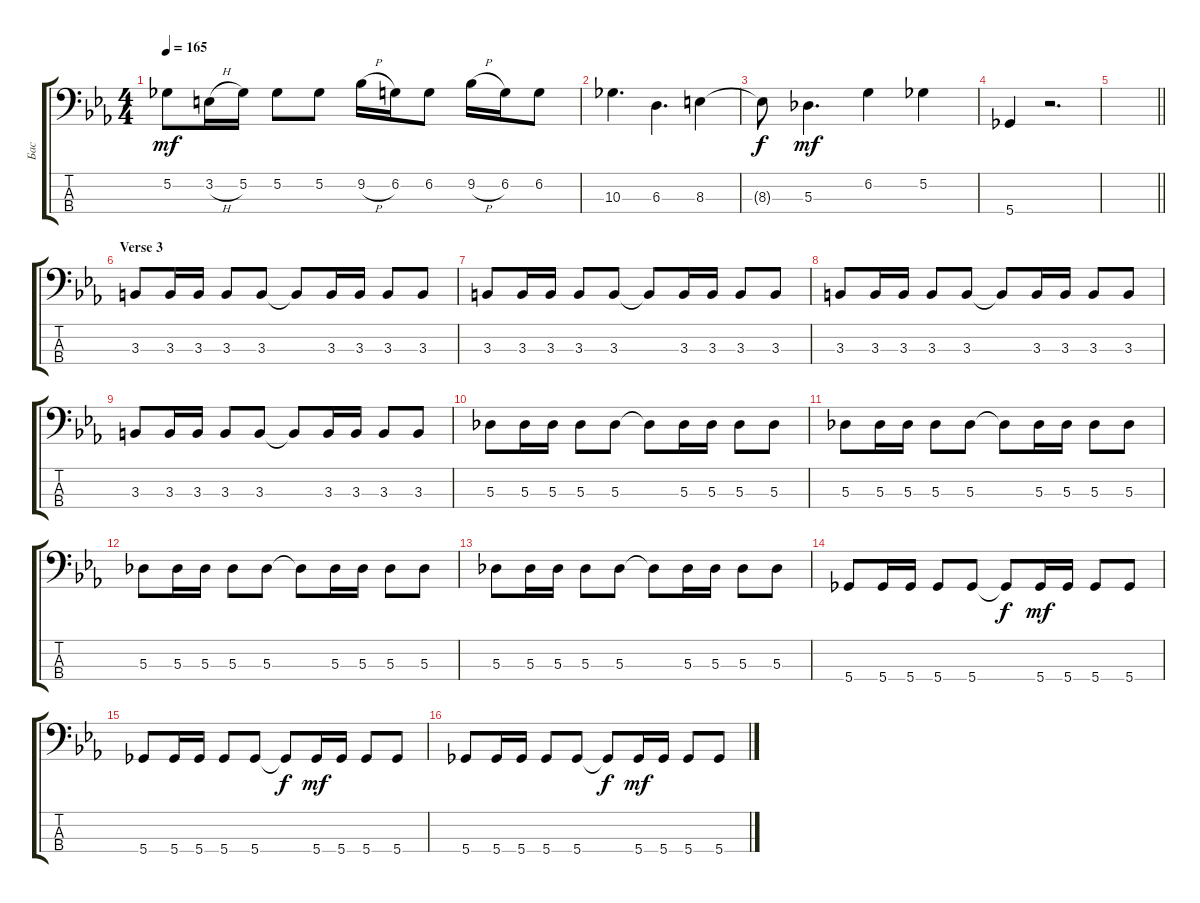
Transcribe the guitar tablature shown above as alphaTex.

\track ("Бас" "Бас") {instrument electricbassfinger}
\staff {score tabs}
\tuning (Gb2 Db2 Ab1 Db1) {hide}
\ts (4 4)
\tempo 165
\clef f4
\ks cminor
5.2.8{dy mf} 3.2{h}.16 5.2.16 5.2.8 5.2.8 9.2{h}.16 6.2.16 6.2.8 9.2{h}.16 6.2.16 6.2.8 |
10.3.4{d} 6.3.4{d} 8.3.4 |
8.3{t}.8{dy f} 5.3.4{d dy mf} 6.2.4 5.2.4 |
5.4.4 r.2{d} |
\barLineRight lightlight
|
\section ("" "Verse 3")
3.3.8 3.3.16 3.3.16 3.3.8 3.3.8 3.3{t}.8 3.3.16 3.3.16 3.3.8 3.3.8 |
3.3.8 3.3.16 3.3.16 3.3.8 3.3.8 3.3{t}.8 3.3.16 3.3.16 3.3.8 3.3.8 |
3.3.8 3.3.16 3.3.16 3.3.8 3.3.8 3.3{t}.8 3.3.16 3.3.16 3.3.8 3.3.8 |
3.3.8 3.3.16 3.3.16 3.3.8 3.3.8 3.3{t}.8 3.3.16 3.3.16 3.3.8 3.3.8 |
5.3.8 5.3.16 5.3.16 5.3.8 5.3.8 5.3{t}.8 5.3.16 5.3.16 5.3.8 5.3.8 |
5.3.8 5.3.16 5.3.16 5.3.8 5.3.8 5.3{t}.8 5.3.16 5.3.16 5.3.8 5.3.8 |
5.3.8 5.3.16 5.3.16 5.3.8 5.3.8 5.3{t}.8 5.3.16 5.3.16 5.3.8 5.3.8 |
5.3.8 5.3.16 5.3.16 5.3.8 5.3.8 5.3{t}.8 5.3.16 5.3.16 5.3.8 5.3.8 |
5.4.8 5.4.16 5.4.16 5.4.8 5.4.8 5.4{t}.8{dy f} 5.4.16{dy mf} 5.4.16 5.4.8 5.4.8 |
5.4.8 5.4.16 5.4.16 5.4.8 5.4.8 5.4{t}.8{dy f} 5.4.16{dy mf} 5.4.16 5.4.8 5.4.8 |
5.4.8 5.4.16 5.4.16 5.4.8 5.4.8 5.4{t}.8{dy f} 5.4.16{dy mf} 5.4.16 5.4.8 5.4.8
